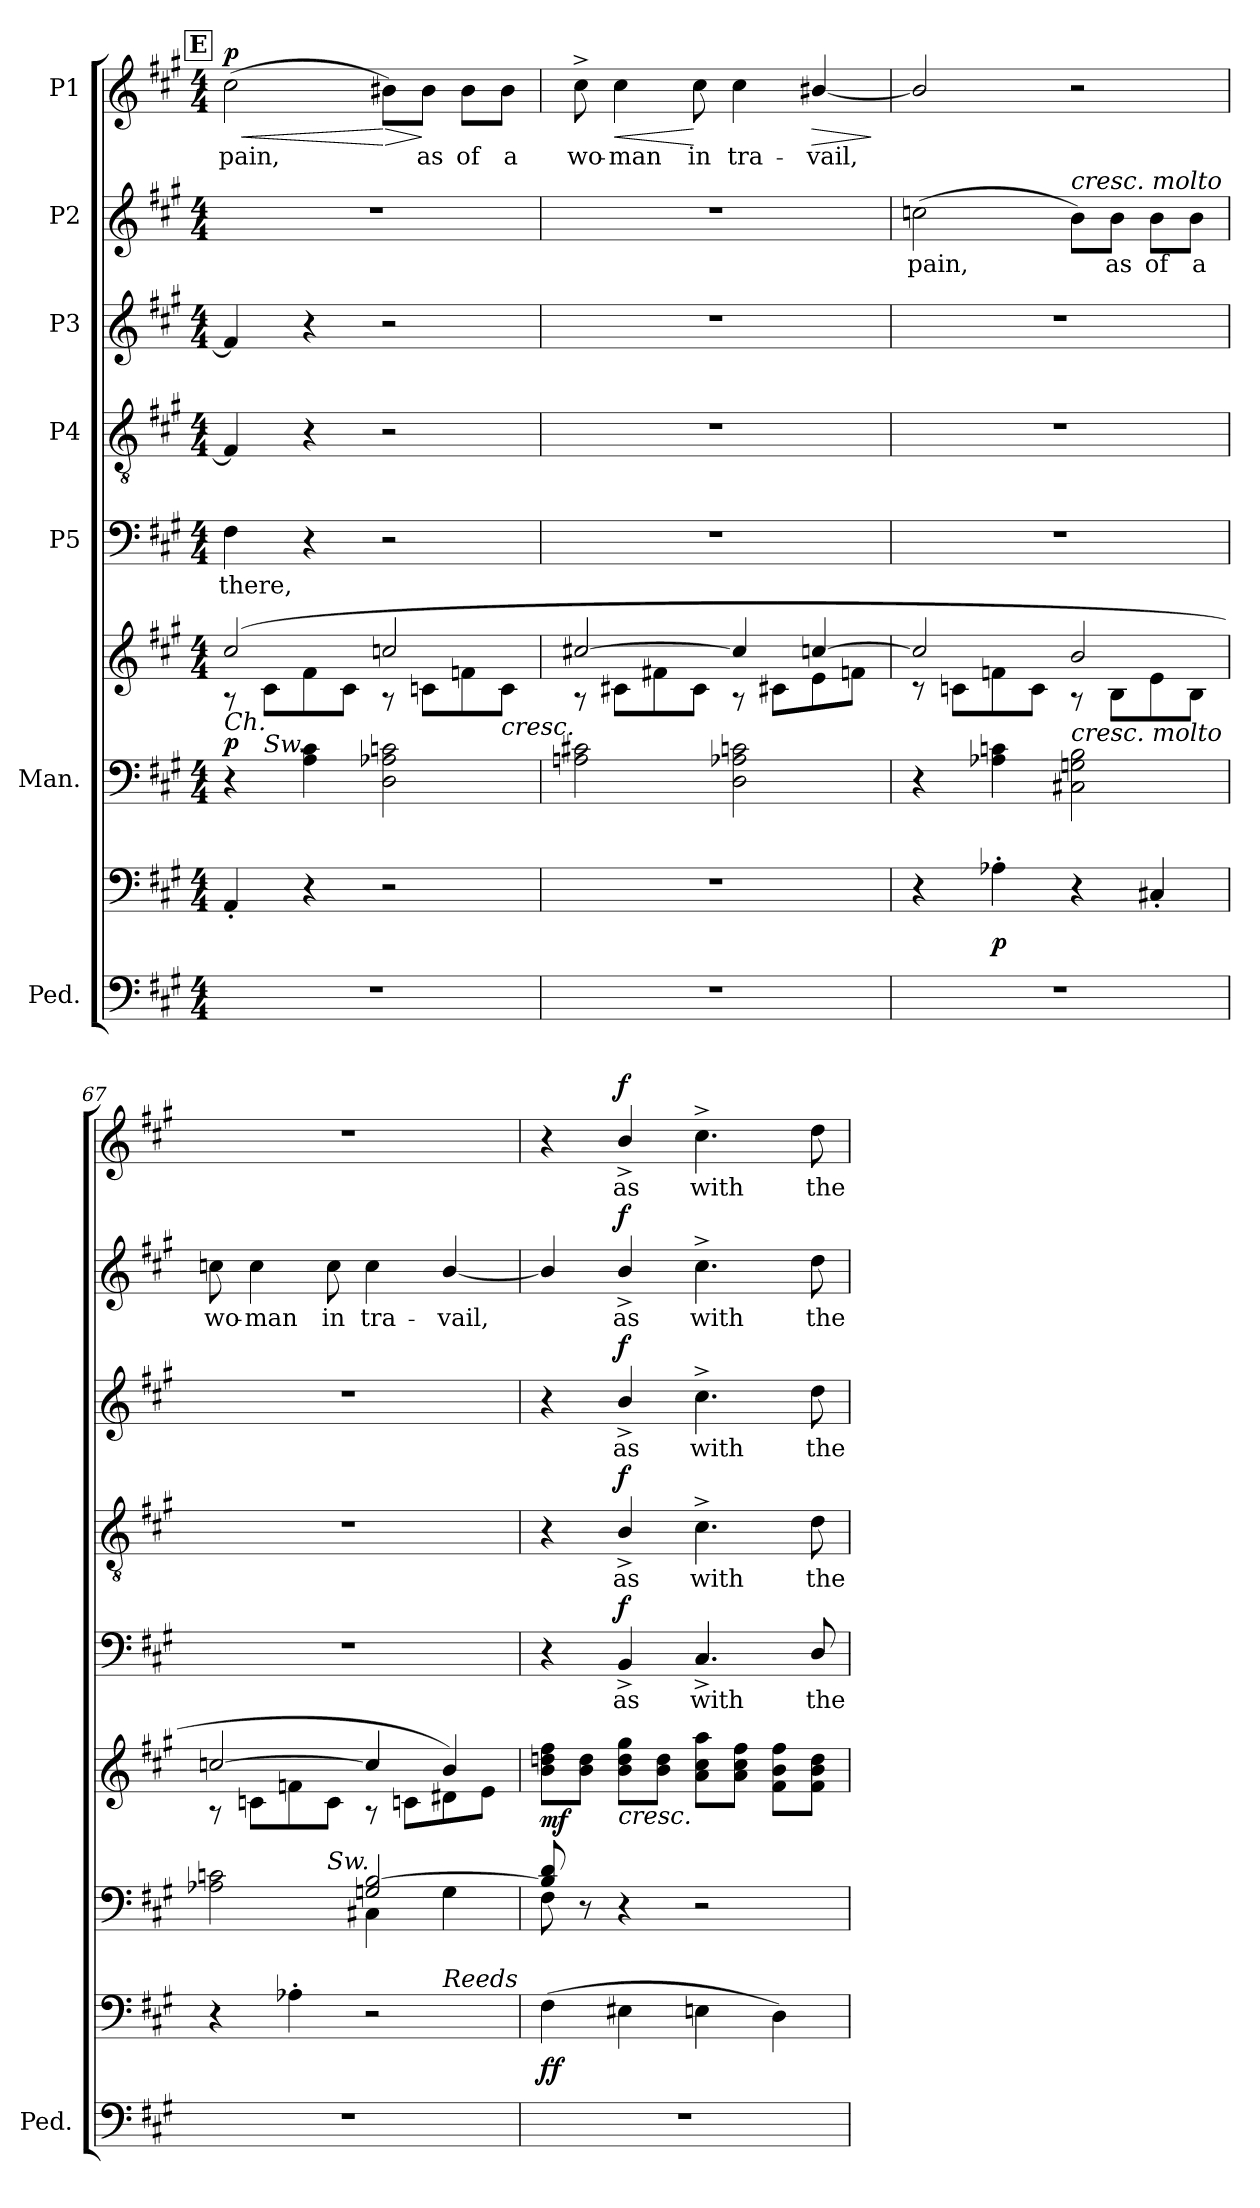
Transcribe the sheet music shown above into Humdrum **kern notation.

**kern	**kern	**dynam	**kern	**kern	**dynam	**kern	**text	**dynam	**kern	**text	**dynam	**kern	**text	**dynam	**kern	**text	**dynam	**kern	**text	**dynam
*part7	*part7	*part7	*part6	*part6	*part6	*part5	*part5	*part5	*part4	*part4	*part4	*part3	*part3	*part3	*part2	*part2	*part2	*part1	*part1	*part1
*staff9	*staff8	*staff8/9	*staff7	*staff6	*staff6/7	*staff5	*staff5	*staff5	*staff4	*staff4	*staff4	*staff3	*staff3	*staff3	*staff2	*staff2	*staff2	*staff1	*staff1	*staff1
*I"Ped.	*	*	*I"Man.	*	*	*I"P5	*	*	*I"P4	*	*	*I"P3	*	*	*I"P2	*	*	*I"P1	*	*
*I'Ped.	*	*	*	*	*	*	*	*	*	*	*	*	*	*	*	*	*	*	*	*
*clefF4	*clefF4	*	*clefF4	*clefG2	*	*clefF4	*	*	*clefGv2	*	*	*clefG2	*	*	*clefG2	*	*	*clefG2	*	*
*	*	*	*	*	*	*	*	*	*ITrd7c12	*	*	*	*	*	*	*	*	*	*	*
*k[f#c#g#]	*k[f#c#g#]	*	*k[f#c#g#]	*k[f#c#g#]	*	*k[f#c#g#]	*	*	*k[f#c#g#]	*	*	*k[f#c#g#]	*	*	*k[f#c#g#]	*	*	*k[f#c#g#]	*	*
*A:	*A:	*	*A:	*A:	*	*A:	*	*	*A:	*	*	*A:	*	*	*A:	*	*	*A:	*	*
*M4/4	*M4/4	*	*M4/4	*M4/4	*	*M4/4	*	*	*M4/4	*	*	*M4/4	*	*	*M4/4	*	*	*M4/4	*	*
!!LO:REH:place=s1:B:color=#000000:enc=box:fs=17.1407:t=E
=64	=64	=64	=64	=64	=64	=64	=64	=64	=64	=64	=64	=64	=64	=64	=64	=64	=64	=64	=64	=64
*	*	*	*	*^	*	*	*	*	*	*	*	*	*	*	*	*	*	*	*	*
!	!	!	!	!	!	!	!	!LO:LY:b:color=#000000	!	!	!	!	!	!	!	!	!	!	!	!	!
!	!	!	!	!LO:TX:b:i:t=Ch.	!	!	!	!	!	!	!	!	!	!	!	!	!	!	!	!	!
!	!	!	!	!	!	!	!	!	!	!	!	!	!	!	!	!	!	!	!	!LO:LY:b:color=#000000	!LO:HP:b
*	*	*	*^	*	*	*	*	*	*	*	*	*	*	*	*	*	*	*	*	*	*
1r	4AA'i/	.	4r	8ryy	(2cc#i/	8r	p	4F#i\	there,	.	4FF#i/]	.	.	4f#i/]	.	.	1r	.	.	(2cc#i\	pain,	< p
!	!	!	!	!LO:TX:a:i:t=Sw.	!	!	!	!	!	!	!	!	!	!	!	!	!	!	!	!	!	!
.	.	.	.	2..ryy	.	8c#i\L	.	.	.	.	.	.	.	.	.	.	.	.	.	.	.	.
.	4r	.	4Ai\ 4c#i	.	.	8f#i\	[	4r	.	.	4r	.	.	4r	.	.	.	.	.	.	.	.
.	.	.	.	.	.	8c#i\J	.	.	.	.	.	.	.	.	.	.	.	.	.	.	.	.
!	!	!	!	!	!	!	!	!	!	!	!	!	!	!	!	!	!	!	!	!	!	!LO:HP:n=1:b
.	2r	.	2Di\ 2A-Xi 2cni	.	2ccni/	8r	]	2r	.	.	2r	.	.	2r	.	.	.	.	.	8b#Xi\L)	.	[ >
!	!	!	!	!	!	!	!	!	!	!	!	!	!	!	!	!	!	!	!	!	!LO:LY:b:color=#000000	!
.	.	.	.	.	.	8cni\L	.	.	.	.	.	.	.	.	.	.	.	.	.	8b#i\J	as	]
!	!	!	!	!	!	!	!	!	!	!	!	!	!	!	!	!	!	!	!	!	!LO:LY:b:color=#000000	!
.	.	.	.	.	.	8fni\	.	.	.	.	.	.	.	.	.	.	.	.	.	8b#i\L	of	.
!	!	!	!	!	!	!	!LO:HP:b	!	!	!	!	!	!	!	!	!	!	!	!	!	!	!
!	!	!	!	!	!	!	!LO:HP:n=1:b	!	!	!	!	!	!	!	!	!	!	!	!	!	!	!
!	!	!	!	!	!	!	!	!	!	!	!	!	!	!	!	!	!	!	!	!	!LO:LY:b:color=#000000	!
.	.	.	.	.	.	8ci\J	< >	.	.	.	.	.	.	.	.	.	.	.	.	8b#i\J	a	.
*	*	*	*v	*v	*	*	*	*	*	*	*	*	*	*	*	*	*	*	*	*	*	*
=65	=65	=65	=65	=65	=65	=65	=65	=65	=65	=65	=65	=65	=65	=65	=65	=65	=65	=65	=65	=65	=65
*	*	*	*^	*	*	*	*	*	*	*	*	*	*	*	*	*	*	*	*	*	*
!	!	!	!	!	!	!	!	!	!	!	!	!	!	!	!	!	!	!	!	!	!LO:LY:b:color=#000000	!
*	*	*	*v	*v	*	*	*	*	*	*	*	*	*	*	*	*	*	*	*	*	*	*
1r	1r	.	2Ani\ 2c#Xi	[2cc#Xi/	8r	.	1r	.	.	1r	.	.	1r	.	.	1r	.	.	8cc#^i\	wo-	.
!	!	!	!	!	!	!	!	!	!	!	!	!	!	!	!	!	!	!	!	!LO:LY:b:color=#000000	!LO:HP:b
.	.	.	.	.	8c#Xi\L	.	.	.	.	.	.	.	.	.	.	.	.	.	4cc#i\	-man	<
.	.	.	.	.	8f#Xi\	.	.	.	.	.	.	.	.	.	.	.	.	.	.	.	.
!	!	!	!	!	!	!	!	!	!	!	!	!	!	!	!	!	!	!	!	!LO:LY:b:color=#000000	!
.	.	.	.	.	8c#i\J	.	.	.	.	.	.	.	.	.	.	.	.	.	8cc#i\	in	[
!	!	!	!	!	!	!	!	!	!	!	!	!	!	!	!	!	!	!	!	!LO:LY:b:color=#000000	!
.	.	.	2Di\ 2A-Xi 2cni	4cc#i/]	8r	.	.	.	.	.	.	.	.	.	.	.	.	.	4cc#i\	tra-	.
.	.	.	.	.	8c#Xi\L	.	.	.	.	.	.	.	.	.	.	.	.	.	.	.	.
!	!	!	!	!	!	!	!	!	!	!	!	!	!	!	!	!	!	!	!	!LO:LY:b:color=#000000	!LO:HP:b
.	.	.	.	[4ccni/	8ei\	.	.	.	.	.	.	.	.	.	.	.	.	.	[4b#Xi/	-vail,	>
.	.	.	.	.	8fni\J	.	.	.	.	.	.	.	.	.	.	.	.	.	.	.	.
*	*	*	*	*v	*v	*	*	*	*	*	*	*	*	*	*	*	*	*	*	*	*
.	.	.	.	.	.	.	.	.	.	.	.	.	.	.	.	.	.	.	.	]
=66	=66	=66	=66	=66	=66	=66	=66	=66	=66	=66	=66	=66	=66	=66	=66	=66	=66	=66	=66	=66
*	*	*	*	*^	*	*	*	*	*	*	*	*	*	*	*	*	*	*	*	*
!	!	!	!	!	!	!	!	!	!	!	!	!	!	!	!	!	!LO:LY:b:color=#000000	!	!	!	!
1r	4r	.	4r	2cci/]	8r	.	1r	.	.	1r	.	.	1r	.	.	(2ccni\	pain,	.	2b#i/]	.	.
.	.	.	.	.	8cni\L	.	.	.	.	.	.	.	.	.	.	.	.	.	.	.	.
.	4A-X'i\	p	4A-Xi\ 4cni	.	8fni\	.	.	.	.	.	.	.	.	.	.	.	.	.	.	.	.
.	.	.	.	.	8ci\J	.	.	.	.	.	.	.	.	.	.	.	.	.	.	.	.
!	!	!	!	!	!	!	!	!	!	!	!	!	!	!	!	!LO:TX:a:i:t=cresc. molto	!	!	!	!	!
!	!	!	!LO:TX:a:i:t=cresc. molto	!	!	!	!	!	!	!	!	!	!	!	!	!	!	!	!	!	!
.	4r	.	2C#Xi\ 2Gni 2Bi	2bi/	8r	.	.	.	.	.	.	.	.	.	.	8bi\L)	.	.	2r	.	.
!	!	!	!	!	!	!	!	!	!	!	!	!	!	!	!	!	!LO:LY:b:color=#000000	!	!	!	!
.	.	.	.	.	8Bi\L	.	.	.	.	.	.	.	.	.	.	8bi\J	as	.	.	.	.
!	!	!	!	!	!	!	!	!	!	!	!	!	!	!	!	!	!LO:LY:b:color=#000000	!	!	!	!
.	4C#X'i/	.	.	.	8ei\	.	.	.	.	.	.	.	.	.	.	8bi\L	of	.	.	.	.
!	!	!	!	!	!	!	!	!	!	!	!	!	!	!	!	!	!LO:LY:b:color=#000000	!	!	!	!
.	.	.	.	.	8Bi\J	.	.	.	.	.	.	.	.	.	.	8bi\J	a	.	.	.	.
!!LO:PB:g=z
=67	=67	=67	=67	=67	=67	=67	=67	=67	=67	=67	=67	=67	=67	=67	=67	=67	=67	=67	=67	=67	=67
*	*	*	*^	*	*	*	*	*	*	*	*	*	*	*	*	*	*	*	*	*	*
!	!	!	!	!	!	!	!	!	!	!	!	!	!	!	!	!	!	!LO:LY:b:color=#000000	!	!	!	!
*	*^	*	*	*^	*	*	*	*	*	*	*	*	*	*	*	*	*	*	*	*	*	*
1r	4r	2.ryy	.	2A-Xi\ 2cni	2ryy	4.ryy	[2ccni/	8r	.	1r	.	.	1r	.	.	1r	.	.	8ccni\	wo-	.	1r	.	.
!	!	!	!	!	!	!	!	!	!	!	!	!	!	!	!	!	!	!	!	!LO:LY:b:color=#000000	!	!	!	!
.	.	.	.	.	.	.	.	8cni\L	.	.	.	.	.	.	.	.	.	.	4cci\	-man	.	.	.	.
.	4A-X'i\	.	.	.	.	.	.	8fni\	.	.	.	.	.	.	.	.	.	.	.	.	.	.	.	.
!	!	!	!	!	!	!LO:TX:a:i:t=Sw.	!	!	!	!	!	!	!	!	!	!	!	!	!	!	!	!	!	!
!	!	!	!	!	!	!	!	!	!	!	!	!	!	!	!	!	!	!	!	!LO:LY:b:color=#000000	!	!	!	!
.	.	.	.	.	.	2ryy	.	8ci\J	.	.	.	.	.	.	.	.	.	.	8cci\	in	.	.	.	.
!	!	!	!	!	!	!	!	!	!	!	!	!	!	!	!	!	!	!	!	!LO:LY:b:color=#000000	!	!	!	!
.	2r	.	.	2Gni/ [2Bi	4C#Xi\	.	4cci/]	8r	.	.	.	.	.	.	.	.	.	.	4cci\	tra-	.	.	.	.
.	.	.	.	.	.	.	.	8cni\L	.	.	.	.	.	.	.	.	.	.	.	.	.	.	.	.
!	!	!LO:TX:a:i:t=Reeds	!	!	!	!	!	!	!	!	!	!	!	!	!	!	!	!	!	!	!	!	!	!
!	!	!	!	!	!	!	!	!	!	!	!	!	!	!	!	!	!	!	!	!LO:LY:b:color=#000000	!	!	!	!
.	.	4ryy	.	.	4Gi\	.	4bi/)	8d#Xi\	.	.	.	.	.	.	.	.	.	.	[4bi/	-vail,	.	.	.	.
.	.	.	.	.	.	8ryy	.	8ei\J	.	.	.	.	.	.	.	.	.	.	.	.	.	.	.	.
=68	=68	=68	=68	=68	=68	=68	=68	=68	=68	=68	=68	=68	=68	=68	=68	=68	=68	=68	=68	=68	=68	=68	=68	=68
!	!	!	!	!	!	!	!LO:TX:a:i:t=Gt. staccato	!	!	!	!	!	!	!	!	!	!	!	!	!	!	!	!	!
*	*v	*v	*	*	*	*	*	*	*	*	*	*	*	*	*	*	*	*	*	*	*	*	*	*
*	*	*	*	*v	*v	*	*	*	*	*	*	*	*	*	*	*	*	*	*	*	*	*	*
*	*	*	*	*	*v	*v	*	*	*	*	*	*	*	*	*	*	*	*	*	*	*	*
1r	(4F#i\	ff	8Bi/] 8di	8F#i\	8bi\ 8ddni 8ff#iL	mf	4r	.	.	4r	.	.	4r	.	.	4bi/]	.	.	4r	.	.
.	.	.	8r	8ryy	8bi\ 8ddiJ	.	.	.	.	.	.	.	.	.	.	.	.	.	.	.	.
!	!	!	!	!	!	!	!	!LO:LY:b:color=#000000	!	!	!	!	!	!	!	!	!	!	!	!	!
!	!	!	!	!	!	!	!	!	!	!	!LO:LY:b:color=#000000	!	!	!	!	!	!	!	!	!	!
!	!	!	!	!	!	!	!	!	!	!	!	!	!	!LO:LY:b:color=#000000	!	!	!	!	!	!	!
!	!	!	!	!	!	!	!	!	!	!	!	!	!	!	!	!	!LO:LY:b:color=#000000	!	!	!	!
!	!	!	!	!	!LO:TX:b:i:t=cresc.	!	!	!	!	!	!	!	!	!	!	!	!	!	!	!	!
!	!	!	!	!	!	!	!	!	!	!	!	!	!	!	!	!	!	!	!	!LO:LY:b:color=#000000	!
.	4E#Xi\	.	4r	4ryy	8bi\ 8ddi 8gg#iL	.	4BB^i/	as	f	4BB^i/	as	f	4b^i/	as	f	4b^i/	as	f	4b^i/	as	f
.	.	.	.	.	8bi\ 8ddiJ	.	.	.	.	.	.	.	.	.	.	.	.	.	.	.	.
!	!	!	!	!	!	!	!	!LO:LY:b:color=#000000	!	!	!	!	!	!	!	!	!	!	!	!	!
!	!	!	!	!	!	!	!	!	!	!	!LO:LY:b:color=#000000	!	!	!	!	!	!	!	!	!	!
!	!	!	!	!	!	!	!	!	!	!	!	!	!	!LO:LY:b:color=#000000	!	!	!	!	!	!	!
!	!	!	!	!	!	!	!	!	!	!	!	!	!	!	!	!	!LO:LY:b:color=#000000	!	!	!	!
!	!	!	!	!	!	!	!	!	!	!	!	!	!	!	!	!	!	!	!	!LO:LY:b:color=#000000	!
.	4Eni\	.	2r	2ryy	8ai\ 8cc#i 8aaiL	.	4.C#^i/	with	.	4.C#^i\	with	.	4.cc#^i\	with	.	4.cc#^i\	with	.	4.cc#^i\	with	.
.	.	.	.	.	8ai\ 8cc#i 8ff#iJ	.	.	.	.	.	.	.	.	.	.	.	.	.	.	.	.
.	4Di\)	.	.	.	8f#i\ 8bi 8ff#iL	.	.	.	.	.	.	.	.	.	.	.	.	.	.	.	.
!	!	!	!	!	!	!	!	!LO:LY:b:color=#000000	!	!	!	!	!	!	!	!	!	!	!	!	!
!	!	!	!	!	!	!	!	!	!	!	!LO:LY:b:color=#000000	!	!	!	!	!	!	!	!	!	!
!	!	!	!	!	!	!	!	!	!	!	!	!	!	!LO:LY:b:color=#000000	!	!	!	!	!	!	!
!	!	!	!	!	!	!	!	!	!	!	!	!	!	!	!	!	!LO:LY:b:color=#000000	!	!	!	!
!	!	!	!	!	!	!	!	!	!	!	!	!	!	!	!	!	!	!	!	!LO:LY:b:color=#000000	!
.	.	.	.	.	8f#i\ 8bi 8ddiJ	.	8Di/	the	.	8Di\	the	.	8ddi\	the	.	8ddi\	the	.	8ddi\	the	.
*	*	*	*v	*v	*	*	*	*	*	*	*	*	*	*	*	*	*	*	*	*	*
=	=	=	=	=	=	=	=	=	=	=	=	=	=	=	=	=	=	=	=	=
*-	*-	*-	*-	*-	*-	*-	*-	*-	*-	*-	*-	*-	*-	*-	*-	*-	*-	*-	*-	*-
